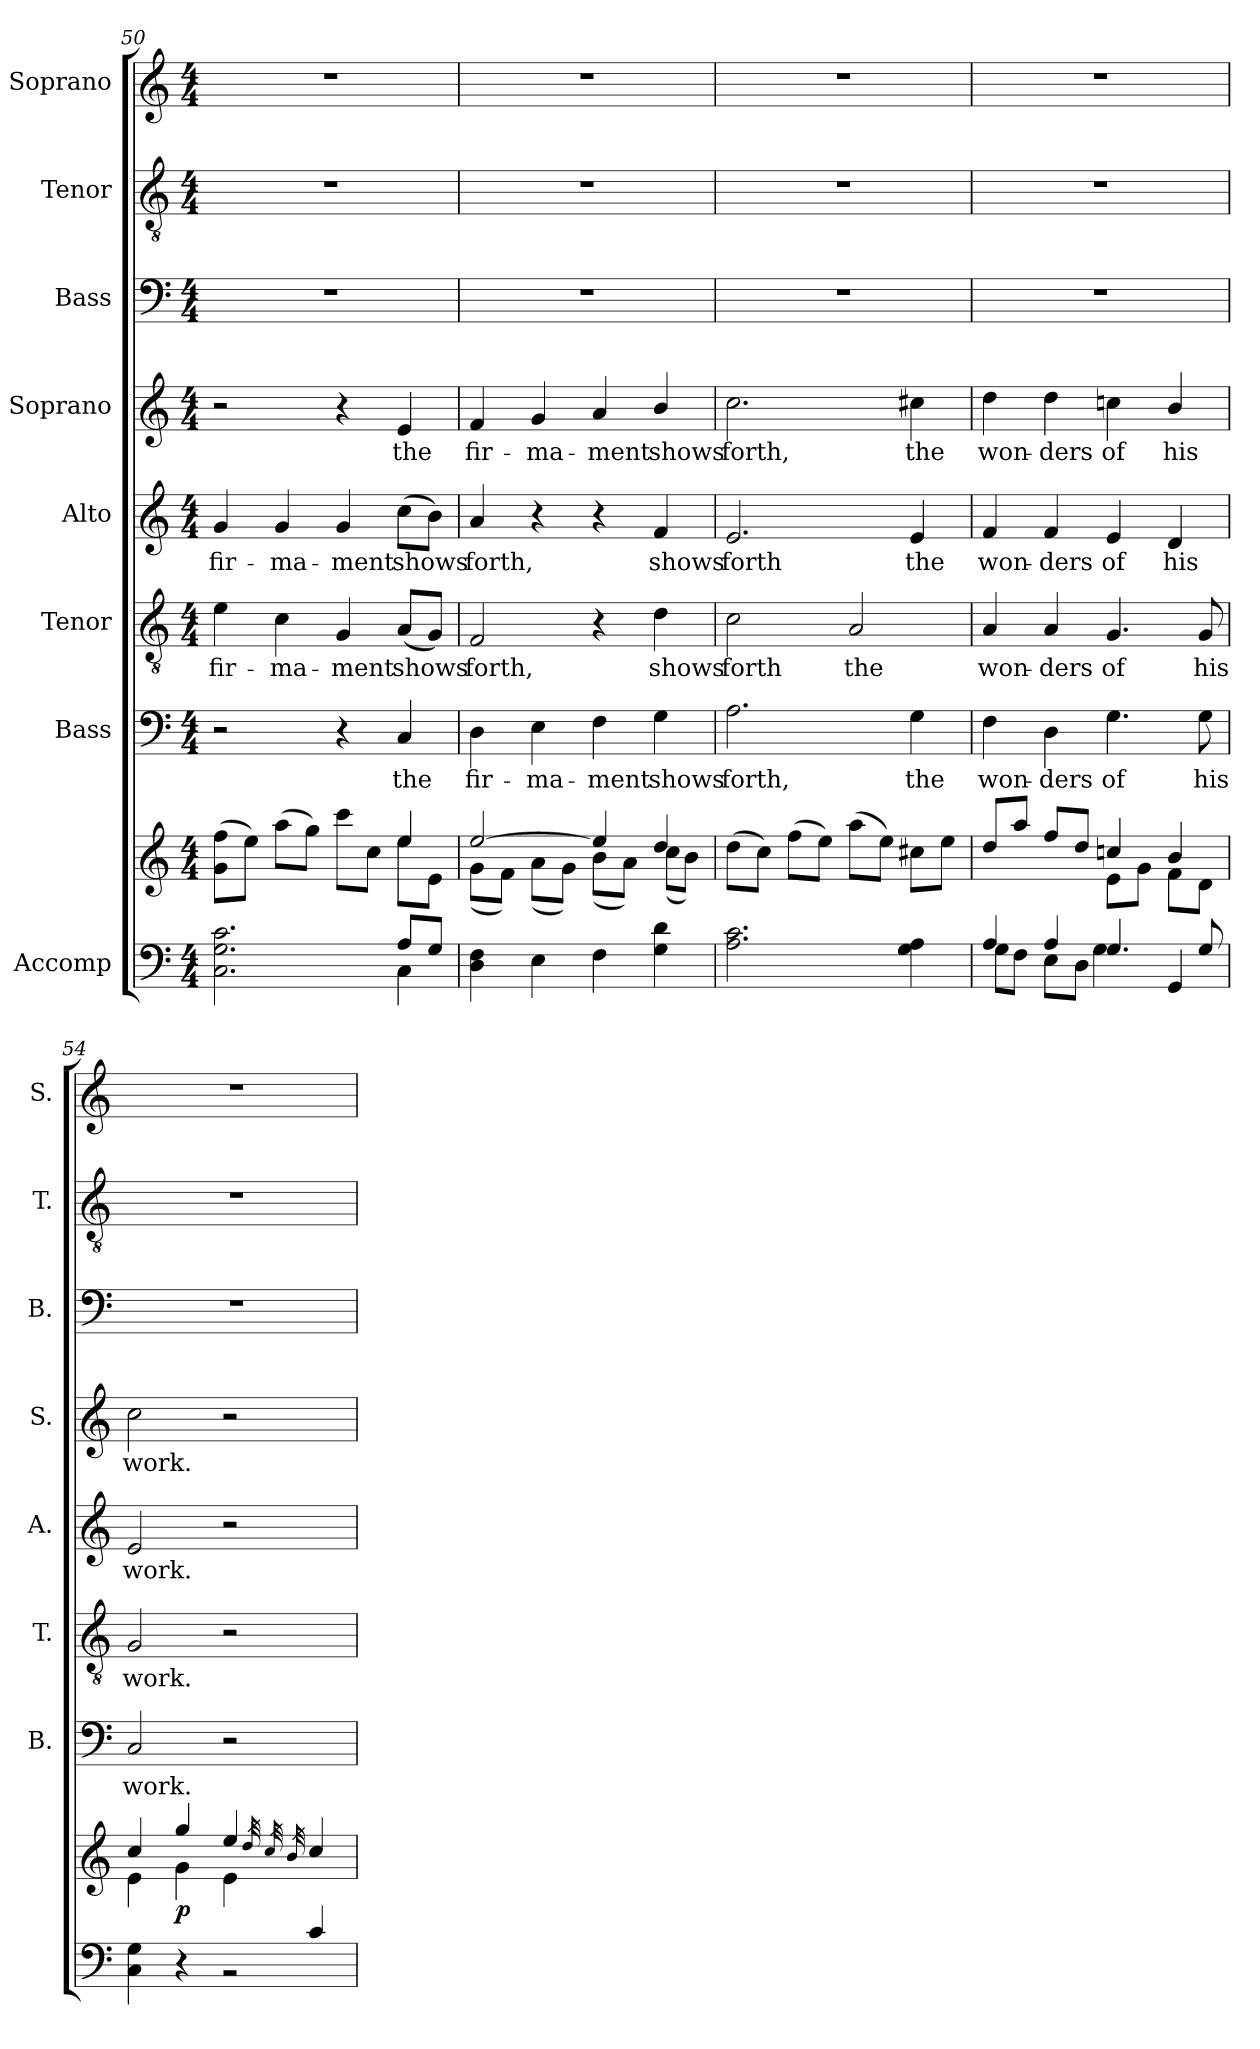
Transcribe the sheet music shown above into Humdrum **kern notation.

**kern	**kern	**dynam	**kern	**text	**kern	**text	**kern	**text	**kern	**text	**kern	**kern	**kern
*part8	*part8	*part8	*part7	*part7	*part6	*part6	*part5	*part5	*part4	*part4	*part3	*part2	*part1
*staff9	*staff8	*staff8/9	*staff7	*staff7	*staff6	*staff6	*staff5	*staff5	*staff4	*staff4	*staff3	*staff2	*staff1
*I"Accomp	*	*	*I"Bass	*	*I"Tenor	*	*I"Alto	*	*I"Soprano	*	*I"Bass	*I"Tenor	*I"Soprano
*	*	*	*I'B.	*	*I'T.	*	*I'A.	*	*I'S.	*	*I'B.	*I'T.	*I'S.
!!LO:LB:g=z
*clefF4	*clefG2	*	*clefF4	*	*clefGv2	*	*clefG2	*	*clefG2	*	*clefF4	*clefGv2	*clefG2
*	*	*	*	*	*ITrd7c12	*	*	*	*	*	*	*ITrd7c12	*
*k[]	*k[]	*	*k[]	*	*k[]	*	*k[]	*	*k[]	*	*k[]	*k[]	*k[]
*C:	*C:	*	*C:	*	*C:	*	*C:	*	*C:	*	*C:	*C:	*C:
*M4/4	*M4/4	*	*M4/4	*	*M4/4	*	*M4/4	*	*M4/4	*	*M4/4	*M4/4	*M4/4
=50	=50	=50	=50	=50	=50	=50	=50	=50	=50	=50	=50	=50	=50
*^	*^	*	*	*	*	*	*	*	*	*	*	*	*
!	!	!	!	!	!	!	!	!LO:LY:b:color=#000000	!	!	!	!	!	!	!
!	!	!	!	!	!	!	!	!	!	!LO:LY:b:color=#000000	!	!	!	!	!
2.Ci\ 2.Gi 2.ci	2.ryy	(8gi\ 8ffi\L	2.ryy	.	2r	.	4Ei\	fir-	4gi/	fir-	2r	.	1r	1r	1r
.	.	8eei\J)	.	.	.	.	.	.	.	.	.	.	.	.	.
!	!	!	!	!	!	!	!	!LO:LY:b:color=#000000	!	!	!	!	!	!	!
!	!	!	!	!	!	!	!	!	!	!LO:LY:b:color=#000000	!	!	!	!	!
.	.	(8aai\L	.	.	.	.	4Ci\	-ma-	4gi/	-ma-	.	.	.	.	.
.	.	8ggi\J)	.	.	.	.	.	.	.	.	.	.	.	.	.
!	!	!	!	!	!	!	!	!LO:LY:b:color=#000000	!	!	!	!	!	!	!
!	!	!	!	!	!	!	!	!	!	!LO:LY:b:color=#000000	!	!	!	!	!
.	.	8ccci\L	.	.	4r	.	4GGi/	-ment	4gi/	-ment	4r	.	.	.	.
.	.	8cci\J	.	.	.	.	.	.	.	.	.	.	.	.	.
!	!	!	!	!	!	!LO:LY:b:color=#000000	!	!	!	!	!	!	!	!	!
!	!	!	!	!	!	!	!	!LO:LY:b:color=#000000	!	!	!	!	!	!	!
!	!	!	!	!	!	!	!	!	!	!LO:LY:b:color=#000000	!	!	!	!	!
!	!	!	!	!	!	!	!	!	!	!	!	!LO:LY:b:color=#000000	!	!	!
8Ai/L	4Ci\	4eei/	8eei\L	.	4Ci/	the	(8AAi/L	shows	(8cci\L	shows	4ei/	the	.	.	.
8Gi/J	.	.	8ei\J	.	.	.	8GGi/J)	.	8bi\J)	.	.	.	.	.	.
*v	*v	*	*	*	*	*	*	*	*	*	*	*	*	*	*
=51	=51	=51	=51	=51	=51	=51	=51	=51	=51	=51	=51	=51	=51	=51
!	!	!	!	!	!LO:LY:b:color=#000000	!	!	!	!	!	!	!	!	!
!	!	!	!	!	!	!	!LO:LY:b:color=#000000	!	!	!	!	!	!	!
!	!	!	!	!	!	!	!	!	!LO:LY:b:color=#000000	!	!	!	!	!
!	!	!	!	!	!	!	!	!	!	!	!LO:LY:b:color=#000000	!	!	!
4Di\ 4Fi	[2eei/	(8gi\L	.	4Di\	fir-	2FFi/	forth,	4ai/	forth,	4fi/	fir-	1r	1r	1r
.	.	8fi\J)	.	.	.	.	.	.	.	.	.	.	.	.
!	!	!	!	!	!LO:LY:b:color=#000000	!	!	!	!	!	!	!	!	!
!	!	!	!	!	!	!	!	!	!	!	!LO:LY:b:color=#000000	!	!	!
4Ei\	.	(8ai\L	.	4Ei\	-ma-	.	.	4r	.	4gi/	-ma-	.	.	.
.	.	8gi\J)	.	.	.	.	.	.	.	.	.	.	.	.
!	!	!	!	!	!LO:LY:b:color=#000000	!	!	!	!	!	!	!	!	!
!	!	!	!	!	!	!	!	!	!	!	!LO:LY:b:color=#000000	!	!	!
4Fi\	4eei/]	(8bi\L	.	4Fi\	-ment	4r	.	4r	.	4ai/	-ment	.	.	.
.	.	8ai\J)	.	.	.	.	.	.	.	.	.	.	.	.
!	!	!	!	!	!LO:LY:b:color=#000000	!	!	!	!	!	!	!	!	!
!	!	!	!	!	!	!	!LO:LY:b:color=#000000	!	!	!	!	!	!	!
!	!	!	!	!	!	!	!	!	!LO:LY:b:color=#000000	!	!	!	!	!
!	!	!	!	!	!	!	!	!	!	!	!LO:LY:b:color=#000000	!	!	!
4Gi\ 4di	4ddi/	(8cci\L	.	4Gi\	shows	4Di\	shows	4fi/	shows	4bi/	shows	.	.	.
.	.	8bi\J)	.	.	.	.	.	.	.	.	.	.	.	.
*	*v	*v	*	*	*	*	*	*	*	*	*	*	*	*
=52	=52	=52	=52	=52	=52	=52	=52	=52	=52	=52	=52	=52	=52
*	*^	*	*	*	*	*	*	*	*	*	*	*	*
!	!	!	!	!	!LO:LY:b:color=#000000	!	!	!	!	!	!	!	!	!
*	*v	*v	*	*	*	*	*	*	*	*	*	*	*	*
*	*^	*	*	*	*	*	*	*	*	*	*	*	*
!	!	!	!	!	!	!	!LO:LY:b:color=#000000	!	!	!	!	!	!	!
*	*v	*v	*	*	*	*	*	*	*	*	*	*	*	*
*	*^	*	*	*	*	*	*	*	*	*	*	*	*
!	!	!	!	!	!	!	!	!	!LO:LY:b:color=#000000	!	!	!	!	!
*	*v	*v	*	*	*	*	*	*	*	*	*	*	*	*
*	*^	*	*	*	*	*	*	*	*	*	*	*	*
!	!	!	!	!	!	!	!	!	!	!	!LO:LY:b:color=#000000	!	!	!
*	*v	*v	*	*	*	*	*	*	*	*	*	*	*	*
2.Ai\ 2.ci	(8ddi\L	.	2.Ai\	forth,	2Ci\	forth	2.ei/	forth	2.cci\	forth,	1r	1r	1r
.	8cci\J)	.	.	.	.	.	.	.	.	.	.	.	.
.	(8ffi\L	.	.	.	.	.	.	.	.	.	.	.	.
.	8eei\J)	.	.	.	.	.	.	.	.	.	.	.	.
!	!	!	!	!	!	!LO:LY:b:color=#000000	!	!	!	!	!	!	!
.	(8aai\L	.	.	.	2AAi/	the	.	.	.	.	.	.	.
.	8eei\J)	.	.	.	.	.	.	.	.	.	.	.	.
!	!	!	!	!LO:LY:b:color=#000000	!	!	!	!	!	!	!	!	!
!	!	!	!	!	!	!	!	!LO:LY:b:color=#000000	!	!	!	!	!
!	!	!	!	!	!	!	!	!	!	!LO:LY:b:color=#000000	!	!	!
4Gi\ 4Ai	8cc#Xi\L	.	4Gi\	the	.	.	4ei/	the	4cc#Xi\	the	.	.	.
.	8eei\J	.	.	.	.	.	.	.	.	.	.	.	.
=53	=53	=53	=53	=53	=53	=53	=53	=53	=53	=53	=53	=53	=53
*^	*^	*	*	*	*	*	*	*	*	*	*	*	*
!	!	!	!	!	!	!LO:LY:b:color=#000000	!	!	!	!	!	!	!	!	!
!	!	!	!	!	!	!	!	!LO:LY:b:color=#000000	!	!	!	!	!	!	!
!	!	!	!	!	!	!	!	!	!	!LO:LY:b:color=#000000	!	!	!	!	!
!	!	!	!	!	!	!	!	!	!	!	!	!LO:LY:b:color=#000000	!	!	!
4Ai/	8Gi\L	8ddi/L	2ryy	.	4Fi\	won-	4AAi/	won-	4fi/	won-	4ddi\	won-	1r	1r	1r
.	8Fi\J	8aai/J	.	.	.	.	.	.	.	.	.	.	.	.	.
!	!	!	!	!	!	!LO:LY:b:color=#000000	!	!	!	!	!	!	!	!	!
!	!	!	!	!	!	!	!	!LO:LY:b:color=#000000	!	!	!	!	!	!	!
!	!	!	!	!	!	!	!	!	!	!LO:LY:b:color=#000000	!	!	!	!	!
!	!	!	!	!	!	!	!	!	!	!	!	!LO:LY:b:color=#000000	!	!	!
4Ai/	8Ei\L	8ffi/L	.	.	4Di\	-ders	4AAi/	-ders	4fi/	-ders	4ddi\	-ders	.	.	.
.	8Di\J	8ddi/J	.	.	.	.	.	.	.	.	.	.	.	.	.
!	!	!	!	!	!	!LO:LY:b:color=#000000	!	!	!	!	!	!	!	!	!
!	!	!	!	!	!	!	!	!LO:LY:b:color=#000000	!	!	!	!	!	!	!
!	!	!	!	!	!	!	!	!	!	!LO:LY:b:color=#000000	!	!	!	!	!
!	!	!	!	!	!	!	!	!	!	!	!	!LO:LY:b:color=#000000	!	!	!
4.Gi/	4Gi\	4ccni/	8ei\L	.	4.Gi\	of	4.GGi/	of	4ei/	of	4ccni\	of	.	.	.
.	.	.	8gi\J	.	.	.	.	.	.	.	.	.	.	.	.
!	!	!	!	!	!	!	!	!	!	!LO:LY:b:color=#000000	!	!	!	!	!
!	!	!	!	!	!	!	!	!	!	!	!	!LO:LY:b:color=#000000	!	!	!
.	4GGi/	4bi/	8fi\L	.	.	.	.	.	4di/	his	4bi/	his	.	.	.
!	!	!	!	!	!	!LO:LY:b:color=#000000	!	!	!	!	!	!	!	!	!
!	!	!	!	!	!	!	!	!LO:LY:b:color=#000000	!	!	!	!	!	!	!
8Gi/	.	.	8di\J	.	8Gi\	his	8GGi/	his	.	.	.	.	.	.	.
=54	=54	=54	=54	=54	=54	=54	=54	=54	=54	=54	=54	=54	=54	=54	=54
!	!	!	!	!	!	!LO:LY:b:color=#000000	!	!	!	!	!	!	!	!	!
!	!	!	!	!	!	!	!	!LO:LY:b:color=#000000	!	!	!	!	!	!	!
!	!	!	!	!	!	!	!	!	!	!LO:LY:b:color=#000000	!	!	!	!	!
!	!	!	!	!	!	!	!	!	!	!	!	!LO:LY:b:color=#000000	!	!	!
2.ryy	4Ci\ 4Gi	4cci/	4ei\	.	2Ci/	work.	2GGi/	work.	2ei/	work.	2cci\	work.	1r	1r	1r
.	4r	4ggi/	4gi\	p	.	.	.	.	.	.	.	.	.	.	.
.	2r	4eei/	4ei\	.	2r	.	2r	.	2r	.	2r	.	.	.	.
.	.	32qddi/	.	.	.	.	.	.	.	.	.	.	.	.	.
.	.	32qcci/	.	.	.	.	.	.	.	.	.	.	.	.	.
.	.	32qbi/	.	.	.	.	.	.	.	.	.	.	.	.	.
4ci/	.	4cci/	4ryy	.	.	.	.	.	.	.	.	.	.	.	.
*v	*v	*	*	*	*	*	*	*	*	*	*	*	*	*	*
*	*v	*v	*	*	*	*	*	*	*	*	*	*	*	*
=	=	=	=	=	=	=	=	=	=	=	=	=	=
*-	*-	*-	*-	*-	*-	*-	*-	*-	*-	*-	*-	*-	*-
